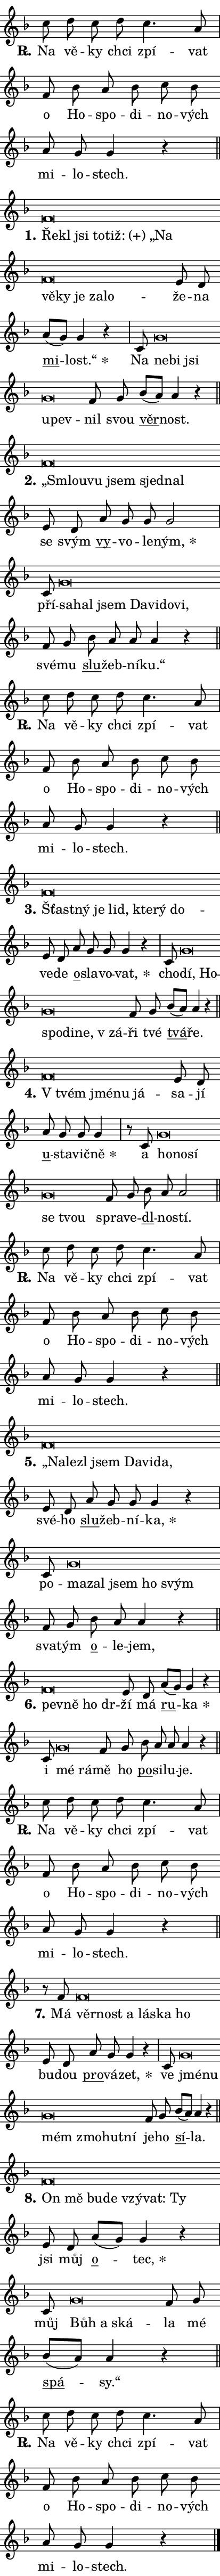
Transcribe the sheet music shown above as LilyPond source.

\version "2.22.1"
\header { tagline = "" }
\paper {
  indent = 0\cm
  top-margin = 0\cm
  right-margin = 0\cm
  bottom-margin = 0\cm
  left-margin = 0\cm
  paper-width = 7\cm
  page-breaking = #ly:one-page-breaking
  system-system-spacing.basic-distance = #11
  score-system-spacing.basic-distance = #11.3
  ragged-last = ##f
}


%% Author: Thomas Morley
%% https://lists.gnu.org/archive/html/lilypond-user/2020-05/msg00002.html
#(define (line-position grob)
"Returns position of @var[grob} in current system:
   @code{'start}, if at first time-step
   @code{'end}, if at last time-step
   @code{'middle} otherwise
"
  (let* ((col (ly:item-get-column grob))
         (ln (ly:grob-object col 'left-neighbor))
         (rn (ly:grob-object col 'right-neighbor))
         (col-to-check-left (if (ly:grob? ln) ln col))
         (col-to-check-right (if (ly:grob? rn) rn col))
         (break-dir-left
           (and
             (ly:grob-property col-to-check-left 'non-musical #f)
             (ly:item-break-dir col-to-check-left)))
         (break-dir-right
           (and
             (ly:grob-property col-to-check-right 'non-musical #f)
             (ly:item-break-dir col-to-check-right))))
        (cond ((eqv? 1 break-dir-left) 'start)
              ((eqv? -1 break-dir-right) 'end)
              (else 'middle))))

#(define (tranparent-at-line-position vctor)
  (lambda (grob)
  "Relying on @code{line-position} select the relevant enry from @var{vctor}.
Used to determine transparency,"
    (case (line-position grob)
      ((end) (not (vector-ref vctor 0)))
      ((middle) (not (vector-ref vctor 1)))
      ((start) (not (vector-ref vctor 2))))))

noteHeadBreakVisibility =
#(define-music-function (break-visibility)(vector?)
"Makes @code{NoteHead}s transparent relying on @var{break-visibility}"
#{
  \override NoteHead.transparent =
    #(tranparent-at-line-position break-visibility)
#})

#(define delete-ledgers-for-transparent-note-heads
  (lambda (grob)
    "Reads whether a @code{NoteHead} is transparent.
If so this @code{NoteHead} is removed from @code{'note-heads} from
@var{grob}, which is supposed to be @code{LedgerLineSpanner}.
As a result ledgers are not printed for this @code{NoteHead}"
    (let* ((nhds-array (ly:grob-object grob 'note-heads))
           (nhds-list
             (if (ly:grob-array? nhds-array)
                 (ly:grob-array->list nhds-array)
                 '()))
           ;; Relies on the transparent-property being done before
           ;; Staff.LedgerLineSpanner.after-line-breaking is executed.
           ;; This is fragile ...
           (to-keep
             (remove
               (lambda (nhd)
                 (ly:grob-property nhd 'transparent #f))
               nhds-list)))
      ;; TODO find a better method to iterate over grob-arrays, similiar
      ;; to filter/remove etc for lists
      ;; For now rebuilt from scratch
      (set! (ly:grob-object grob 'note-heads)  '())
      (for-each
        (lambda (nhd)
          (ly:pointer-group-interface::add-grob grob 'note-heads nhd))
        to-keep))))

hideNotes = {
  \noteHeadBreakVisibility #begin-of-line-visible
}
unHideNotes = {
  \noteHeadBreakVisibility #all-visible
}

% work-around for resetting accidentals
% https://lilypond.org/doc/v2.23/Documentation/notation/displaying-rhythms#unmetered-music
cadenzaMeasure = {
  \cadenzaOff
  \partial 1024 s1024
  \cadenzaOn
}

#(define-markup-command (accent layout props text) (markup?)
  "Underline accented syllable"
  (interpret-markup layout props
    #{\markup \override #'(offset . 4.3) \underline { #text }#}))

responsum = \markup \concat {
  "R" \hspace #-1.05 \path #0.1 #'((moveto 0 0.07) (lineto 0.9 0.8)) \hspace #0.05 "."
}

\layout {
    \context {
        \Staff
        \remove "Time_signature_engraver"
        \override LedgerLineSpanner.after-line-breaking = #delete-ledgers-for-transparent-note-heads
    }
    \context {
        \Voice {
            \override NoteHead.output-attributes = #'((class . "notehead"))
            \override Hairpin.height = #0.55
        }
    }
    \context {
        \Lyrics {
            \override StanzaNumber.output-attributes = #'((class . "stanzanumber"))
            \override LyricSpace.minimum-distance = #0.9
            \override LyricText.font-name = #"TeX Gyre Schola"
            \override LyricText.font-size = 1
            \override StanzaNumber.font-name = #"TeX Gyre Schola Bold"
            \override StanzaNumber.font-size = 1
        }
    }
}

% magnetic-lyrics.ily
%
%   written by
%     Jean Abou Samra <jean@abou-samra.fr>
%     Werner Lemberg <wl@gnu.org>
%
%   adapted by
%     Jiri Hon <jiri.hon@gmail.com>
%
% Version 2022-Apr-15

% https://www.mail-archive.com/lilypond-user@gnu.org/msg149350.html

#(define (Left_hyphen_pointer_engraver context)
   "Collect syllable-hyphen-syllable occurrences in lyrics and store
them in properties.  This engraver only looks to the left.  For
example, if the lyrics input is @code{foo -- bar}, it does the
following.

@itemize @bullet
@item
Set the @code{text} property of the @code{LyricHyphen} grob between
@q{foo} and @q{bar} to @code{foo}.

@item
Set the @code{left-hyphen} property of the @code{LyricText} grob with
text @q{foo} to the @code{LyricHyphen} grob between @q{foo} and
@q{bar}.
@end itemize

Use this auxiliary engraver in combination with the
@code{lyric-@/text::@/apply-@/magnetic-@/offset!} hook."
   (let ((hyphen #f)
         (text #f))
     (make-engraver
      (acknowledgers
       ((lyric-syllable-interface engraver grob source-engraver)
        (set! text grob)))
      (end-acknowledgers
       ((lyric-hyphen-interface engraver grob source-engraver)
        ;(when (not (grob::has-interface grob 'lyric-space-interface))
          (set! hyphen grob)));)
      ((stop-translation-timestep engraver)
       (when (and text hyphen)
         (ly:grob-set-object! text 'left-hyphen hyphen))
       (set! text #f)
       (set! hyphen #f)))))

#(define (lyric-text::apply-magnetic-offset! grob)
   "If the space between two syllables is less than the value in
property @code{LyricText@/.details@/.squash-threshold}, move the right
syllable to the left so that it gets concatenated with the left
syllable.

Use this function as a hook for
@code{LyricText@/.after-@/line-@/breaking} if the
@code{Left_@/hyphen_@/pointer_@/engraver} is active."
   (let ((hyphen (ly:grob-object grob 'left-hyphen #f)))
     (when hyphen
       (let ((left-text (ly:spanner-bound hyphen LEFT)))
         (when (grob::has-interface left-text 'lyric-syllable-interface)
           (let* ((common (ly:grob-common-refpoint grob left-text X))
                  (this-x-ext (ly:grob-extent grob common X))
                  (left-x-ext
                   (begin
                     ;; Trigger magnetism for left-text.
                     (ly:grob-property left-text 'after-line-breaking)
                     (ly:grob-extent left-text common X)))
                  ;; `delta` is the gap width between two syllables.
                  (delta (- (interval-start this-x-ext)
                            (interval-end left-x-ext)))
                  (details (ly:grob-property grob 'details))
                  (threshold (assoc-get 'squash-threshold details 0.2)))
             (when (< delta threshold)
               (let* (;; We have to manipulate the input text so that
                      ;; ligatures crossing syllable boundaries are not
                      ;; disabled.  For languages based on the Latin
                      ;; script this is essentially a beautification.
                      ;; However, for non-Western scripts it can be a
                      ;; necessity.
                      (lt (ly:grob-property left-text 'text))
                      (rt (ly:grob-property grob 'text))
                      (is-space (grob::has-interface hyphen 'lyric-space-interface))
                      (space (if is-space " " ""))
                      (space-markup (grob-interpret-markup grob " "))
                      (space-size (interval-length (ly:stencil-extent space-markup X)))
                      (extra-delta (if is-space space-size 0))
                      ;; Append new syllable.
                      (ltrt-space (if (and (string? lt) (string? rt))
                                (string-append lt space rt)
                                (make-concat-markup (list lt space rt))))
                      ;; Right-align `ltrt` to the right side.
                      (ltrt-space-markup (grob-interpret-markup
                               grob
                               (make-translate-markup
                                (cons (interval-length this-x-ext) 0)
                                (make-right-align-markup ltrt-space)))))
                 (begin
                   ;; Don't print `left-text`.
                   (ly:grob-set-property! left-text 'stencil #f)
                   ;; Set text and stencil (which holds all collected
                   ;; syllables so far) and shift it to the left.
                   (ly:grob-set-property! grob 'text ltrt-space)
                   (ly:grob-set-property! grob 'stencil ltrt-space-markup)
                   (ly:grob-translate-axis! grob (- (- delta extra-delta)) X))))))))))


#(define (lyric-hyphen::displace-bounds-first grob)
   ;; Make very sure this callback isn't triggered too early.
   (let ((left (ly:spanner-bound grob LEFT))
         (right (ly:spanner-bound grob RIGHT)))
     (ly:grob-property left 'after-line-breaking)
     (ly:grob-property right 'after-line-breaking)
     (ly:lyric-hyphen::print grob)))

squashThreshold = #0.4

\layout {
  \context {
    \Lyrics
    \consists #Left_hyphen_pointer_engraver
    \override LyricText.after-line-breaking =
      #lyric-text::apply-magnetic-offset!
    \override LyricHyphen.stencil = #lyric-hyphen::displace-bounds-first
    \override LyricText.details.squash-threshold = \squashThreshold
    \override LyricHyphen.minimum-distance = 0
    \override LyricHyphen.minimum-length = \squashThreshold
  }
}

squash = \override LyricText.details.squash-threshold = 9999
unSquash = \override LyricText.details.squash-threshold = \squashThreshold

left = \override LyricText.self-alignment-X = #LEFT
unLeft = \revert LyricText.self-alignment-X

starOffset = #(lambda (grob) 
                (let ((x_offset (ly:self-alignment-interface::aligned-on-x-parent grob)))
                  (if (= x_offset 0) 0 (+ x_offset 1.2))))

star = #(define-music-function (syllable)(string?)
"Append star separator at the end of a syllable"
#{
  \once \override LyricText.X-offset = #starOffset
  \lyricmode { \markup {
    #syllable
    \override #'((font-name . "TeX Gyre Schola Bold")) \hspace #0.2 \lower #0.65 \larger "*"
  } }
#})

starAccent = #(define-music-function (syllable)(string?)
"Append star separator at the end of a syllable and make accent"
#{
  \once \override LyricText.X-offset = #starOffset
  \lyricmode { \markup {
    \accent #syllable
    \override #'((font-name . "TeX Gyre Schola Bold")) \hspace #0.2 \lower #0.65 \larger "*"
  } }
#})

breath = #(define-music-function (syllable)(string?)
"Append breathing indicator at the end of a syllable"
#{
  \lyricmode { \markup { #syllable "+" } }
#})

optionalBreath = #(define-music-function (syllable)(string?)
"Append optional breathing indicator at the end of a syllable"
#{
  \lyricmode { \markup { #syllable "(+)" } }
#})


\score {
    <<
        \new Voice = "melody" { \cadenzaOn \key f \major \relative { c''8 d c d c4. a8 \cadenzaMeasure \bar "|" f bes a bes \bar "" c bes \bar "" a g g4 r \cadenzaMeasure \bar "||" \break } }
        \new Lyrics \lyricsto "melody" { \lyricmode { \set stanza = \responsum
Na vě -- ky chci zpí -- vat o Ho -- spo -- di -- no -- vých mi -- lo -- stech. } }
    >>
    \layout {}
}

\score {
    <<
        \new Voice = "melody" { \cadenzaOn \key f \major \relative { f'\breve*1/16 \hideNotes \breve*1/16 \bar "" \breve*1/16 \bar "" \breve*1/16 \bar "" \breve*1/16 \bar "" \breve*1/16 \bar "" \breve*1/16 \bar "" \breve*1/16 \bar "" \breve*1/16 \bar "" \breve*1/16 \breve*1/16 \bar "" \unHideNotes e8 d \bar "" a'[( g)] g4 r \cadenzaMeasure \bar "|" c,8 g'\breve*1/16 \hideNotes \breve*1/16 \bar "" \breve*1/16 \bar "" \breve*1/16 \breve*1/16 \bar "" \unHideNotes f8 g \bar "" bes[( a)] a4 r \cadenzaMeasure \bar "||" \break } }
        \new Lyrics \lyricsto "melody" { \lyricmode { \set stanza = "1."
\left Ře -- \squash kl jsi to -- \optionalBreath tiž: „Na vě -- ky je za -- lo -- \unLeft \unSquash že -- na \markup \accent mi -- \star lost.“ Na \left ne -- \squash bi jsi u -- pev -- \unLeft \unSquash nil svou \markup \accent věr -- nost. } }
    >>
    \layout {}
}

\score {
    <<
        \new Voice = "melody" { \cadenzaOn \key f \major \relative { f'\breve*1/16 \hideNotes \breve*1/16 \bar "" \breve*1/16 \bar "" \breve*1/16 \breve*1/16 \bar "" \unHideNotes e8 d \bar "" a' g g g2 \cadenzaMeasure \bar "|" c,8 g'\breve*1/16 \hideNotes \breve*1/16 \bar "" \breve*1/16 \bar "" \breve*1/16 \bar "" \breve*1/16 \bar "" \breve*1/16 \breve*1/16 \bar "" \unHideNotes f8 g \bar "" bes a a a4 r \cadenzaMeasure \bar "||" \break } }
        \new Lyrics \lyricsto "melody" { \lyricmode { \set stanza = "2."
\left „Smlou -- \squash vu jsem sjed -- nal \unLeft \unSquash se svým \markup \accent vy -- vo -- le -- \star ným, pří -- \left sa -- \squash hal jsem Da -- vi -- do -- vi, \unLeft \unSquash své -- mu \markup \accent slu -- žeb -- ní -- ku.“ } }
    >>
    \layout {}
}

\score {
    <<
        \new Voice = "melody" { \cadenzaOn \key f \major \relative { c''8 d c d c4. a8 \cadenzaMeasure \bar "|" f bes a bes \bar "" c bes \bar "" a g g4 r \cadenzaMeasure \bar "||" \break } }
        \new Lyrics \lyricsto "melody" { \lyricmode { \set stanza = \responsum
Na vě -- ky chci zpí -- vat o Ho -- spo -- di -- no -- vých mi -- lo -- stech. } }
    >>
    \layout {}
}

\score {
    <<
        \new Voice = "melody" { \cadenzaOn \key f \major \relative { f'\breve*1/16 \hideNotes \breve*1/16 \bar "" \breve*1/16 \bar "" \breve*1/16 \bar "" \breve*1/16 \bar "" \breve*1/16 \breve*1/16 \bar "" \unHideNotes e8 d \bar "" a' g g g4 r \cadenzaMeasure \bar "|" c,8 g'\breve*1/16 \hideNotes \breve*1/16 \bar "" \breve*1/16 \bar "" \breve*1/16 \bar "" \breve*1/16 \breve*1/16 \bar "" \unHideNotes f8 g \bar "" bes[( a)] a4 r \cadenzaMeasure \bar "||" \break } }
        \new Lyrics \lyricsto "melody" { \lyricmode { \set stanza = "3."
\left Šťast -- \squash ný je lid, kte -- rý do -- \unLeft \unSquash ve -- de \markup \accent o -- sla -- vo -- \star vat, cho -- \left dí, \squash Ho -- spo -- di -- ne, "v zá" -- \unLeft \unSquash ři tvé \markup \accent tvá -- ře. } }
    >>
    \layout {}
}

\score {
    <<
        \new Voice = "melody" { \cadenzaOn \key f \major \relative { f'\breve*1/16 \hideNotes \breve*1/16 \bar "" \breve*1/16 \breve*1/16 \bar "" \unHideNotes e8 d \bar "" a' g g g4 \cadenzaMeasure \bar "|" r8 c,8 g'\breve*1/16 \hideNotes \breve*1/16 \bar "" \breve*1/16 \bar "" \breve*1/16 \breve*1/16 \bar "" \unHideNotes f8 g \bar "" bes a a2 \cadenzaMeasure \bar "||" \break } }
        \new Lyrics \lyricsto "melody" { \lyricmode { \set stanza = "4."
\left "V tvém" \squash jmé -- nu já -- \unLeft \unSquash sa -- jí \markup \accent u -- sta -- vič -- \star ně a \left ho -- \squash no -- sí se tvou \unLeft \unSquash spra -- ve -- \markup \accent dl -- no -- stí. } }
    >>
    \layout {}
}

\score {
    <<
        \new Voice = "melody" { \cadenzaOn \key f \major \relative { c''8 d c d c4. a8 \cadenzaMeasure \bar "|" f bes a bes \bar "" c bes \bar "" a g g4 r \cadenzaMeasure \bar "||" \break } }
        \new Lyrics \lyricsto "melody" { \lyricmode { \set stanza = \responsum
Na vě -- ky chci zpí -- vat o Ho -- spo -- di -- no -- vých mi -- lo -- stech. } }
    >>
    \layout {}
}

\score {
    <<
        \new Voice = "melody" { \cadenzaOn \key f \major \relative { f'\breve*1/16 \hideNotes \breve*1/16 \bar "" \breve*1/16 \bar "" \breve*1/16 \bar "" \breve*1/16 \bar "" \breve*1/16 \breve*1/16 \bar "" \unHideNotes e8 d \bar "" a' g g g4 r \cadenzaMeasure \bar "|" c,8 g'\breve*1/16 \hideNotes \breve*1/16 \bar "" \breve*1/16 \bar "" \breve*1/16 \breve*1/16 \bar "" \unHideNotes f8 g \bar "" bes a a4 r \cadenzaMeasure \bar "||" \break } }
        \new Lyrics \lyricsto "melody" { \lyricmode { \set stanza = "5."
\left „Na -- \squash le -- zl jsem Da -- vi -- da, \unLeft \unSquash své -- ho \markup \accent slu -- žeb -- ní -- \star ka, po -- \left ma -- \squash zal jsem ho svým \unLeft \unSquash sva -- tým \markup \accent o -- le -- jem, } }
    >>
    \layout {}
}

\score {
    <<
        \new Voice = "melody" { \cadenzaOn \key f \major \relative { f'\breve*1/16 \hideNotes \breve*1/16 \bar "" \breve*1/16 \breve*1/16 \bar "" \unHideNotes e8 d \bar "" a'[( g)] g4 r \cadenzaMeasure \bar "|" c,8 g'\breve*1/16 \hideNotes \breve*1/16 \bar "" \unHideNotes f8 g \bar "" bes a a a4 r \cadenzaMeasure \bar "||" \break } }
        \new Lyrics \lyricsto "melody" { \lyricmode { \set stanza = "6."
\left pev -- \squash ně ho dr -- \unLeft \unSquash ží má \markup \accent ru -- \star ka i \left mé \squash rá -- \unLeft \unSquash mě ho \markup \accent po -- si -- lu -- je. } }
    >>
    \layout {}
}

\score {
    <<
        \new Voice = "melody" { \cadenzaOn \key f \major \relative { c''8 d c d c4. a8 \cadenzaMeasure \bar "|" f bes a bes \bar "" c bes \bar "" a g g4 r \cadenzaMeasure \bar "||" \break } }
        \new Lyrics \lyricsto "melody" { \lyricmode { \set stanza = \responsum
Na vě -- ky chci zpí -- vat o Ho -- spo -- di -- no -- vých mi -- lo -- stech. } }
    >>
    \layout {}
}

\score {
    <<
        \new Voice = "melody" { \cadenzaOn \key f \major \relative { r8 f'8 f\breve*1/16 \hideNotes \breve*1/16 \bar "" \breve*1/16 \bar "" \breve*1/16 \bar "" \breve*1/16 \breve*1/16 \bar "" \unHideNotes e8 d \bar "" a' g g4 r \cadenzaMeasure \bar "|" c,8 g'\breve*1/16 \hideNotes \breve*1/16 \bar "" \breve*1/16 \bar "" \breve*1/16 \bar "" \breve*1/16 \breve*1/16 \bar "" \unHideNotes f8 g \bar "" bes[( a)] a4 r \cadenzaMeasure \bar "||" \break } }
        \new Lyrics \lyricsto "melody" { \lyricmode { \set stanza = "7."
Má \left věr -- \squash nost a lá -- ska ho \unLeft \unSquash bu -- dou \markup \accent pro -- vá -- \star zet, ve \left jmé -- \squash nu mém zmo -- hut -- ní \unLeft \unSquash je -- ho \markup \accent sí -- la. } }
    >>
    \layout {}
}

\score {
    <<
        \new Voice = "melody" { \cadenzaOn \key f \major \relative { f'\breve*1/16 \hideNotes \breve*1/16 \bar "" \breve*1/16 \bar "" \breve*1/16 \bar "" \breve*1/16 \bar "" \breve*1/16 \breve*1/16 \bar "" \unHideNotes e8 d \bar "" a'[( g)] g4 r \cadenzaMeasure \bar "|" c,8 g'\breve*1/16 \hideNotes \breve*1/16 \breve*1/16 \bar "" \unHideNotes f8 g \bar "" bes[( a)] a4 r \cadenzaMeasure \bar "||" \break } }
        \new Lyrics \lyricsto "melody" { \lyricmode { \set stanza = "8."
\left On \squash mě bu -- de vzý -- vat: Ty \unLeft \unSquash jsi můj \markup \accent o -- \star tec, můj \left Bůh \squash a ská -- \unLeft \unSquash la mé \markup \accent spá -- sy.“ } }
    >>
    \layout {}
}

\score {
    <<
        \new Voice = "melody" { \cadenzaOn \key f \major \relative { c''8 d c d c4. a8 \cadenzaMeasure \bar "|" f bes a bes \bar "" c bes \bar "" a g g4 r \cadenzaMeasure \bar "||" \break } \bar "|." }
        \new Lyrics \lyricsto "melody" { \lyricmode { \set stanza = \responsum
Na vě -- ky chci zpí -- vat o Ho -- spo -- di -- no -- vých mi -- lo -- stech. } }
    >>
    \layout {}
}
